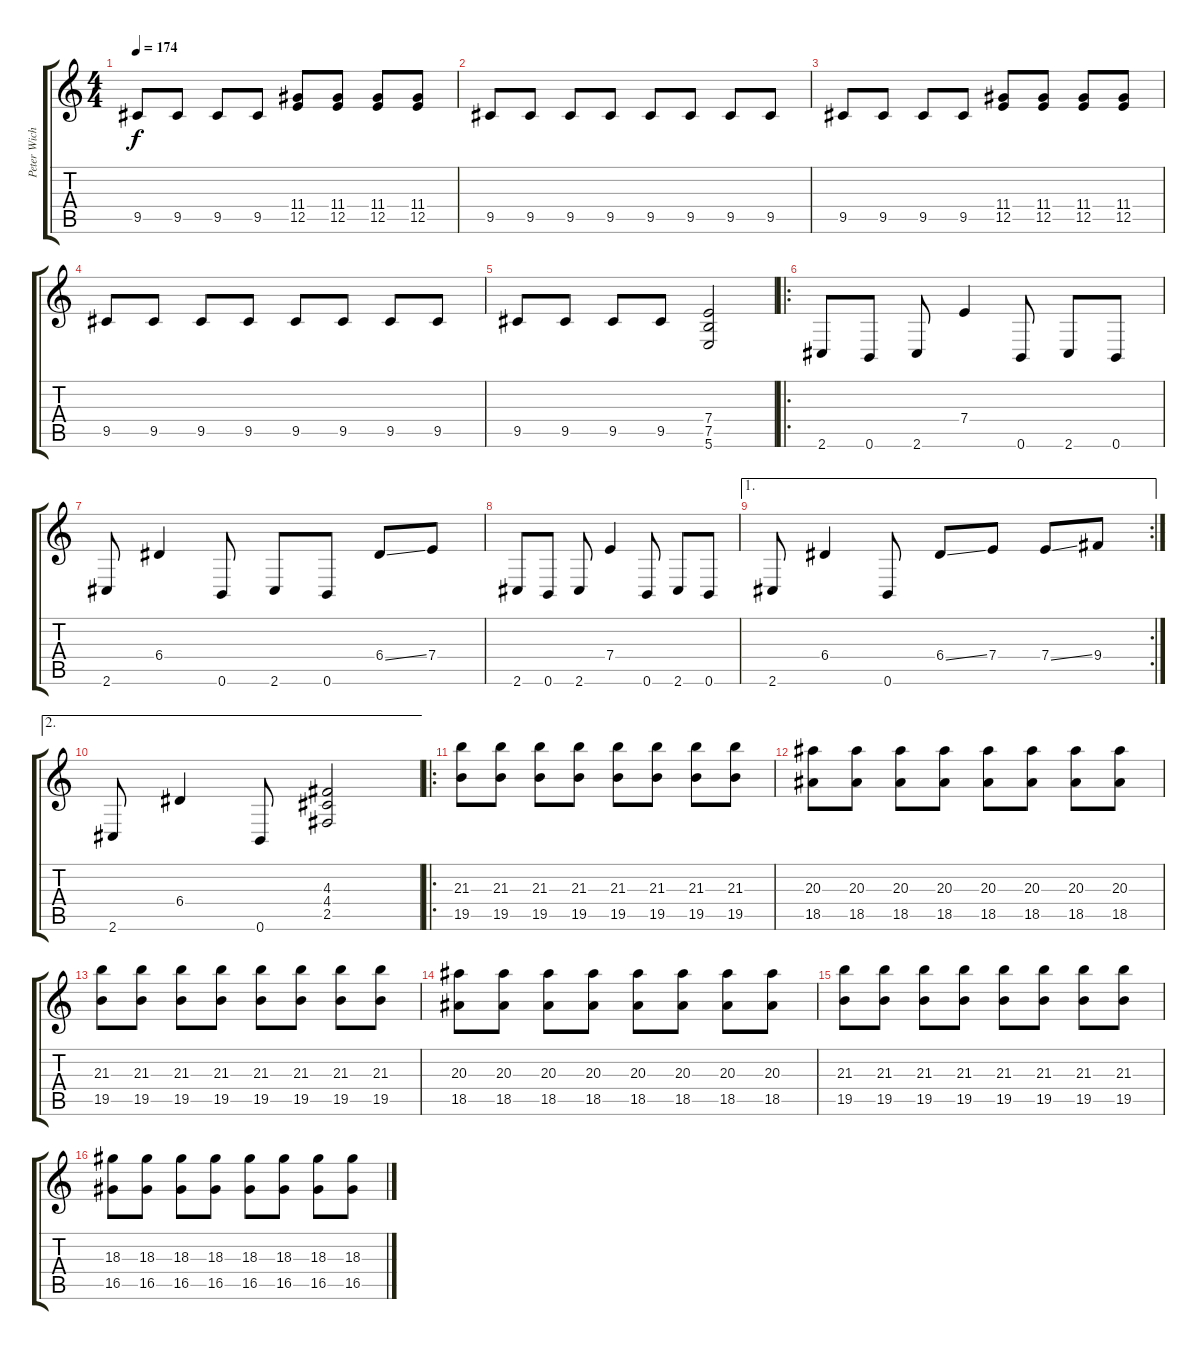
\track ("Peter Wichers" "Peter Wich") {instrument overdrivenguitar}
\staff {score tabs}
\tuning (B3 Gb3 D3 A2 E2 B1) {hide}
\ts (4 4)
\tempo 174
\clef g2
\ks c
9.5.8{dy f} 9.5.8 9.5.8 9.5.8 (11.4 12.5).8 (11.4 12.5).8 (11.4 12.5).8 (11.4 12.5).8 |
9.5.8 9.5.8 9.5.8 9.5.8 9.5.8 9.5.8 9.5.8 9.5.8 |
9.5.8 9.5.8 9.5.8 9.5.8 (11.4 12.5).8 (11.4 12.5).8 (11.4 12.5).8 (11.4 12.5).8 |
9.5.8 9.5.8 9.5.8 9.5.8 9.5.8 9.5.8 9.5.8 9.5.8 |
9.5.8 9.5.8 9.5.8 9.5.8 (7.4 7.5 5.6).2{volume 13} |
\ro
2.6.8 0.6.8 2.6.8 7.4.4 0.6.8 2.6.8 0.6.8 |
2.6.8 6.4.4 0.6.8 2.6.8 0.6.8 6.4{ss}.8 7.4.8 |
2.6.8 0.6.8 2.6.8 7.4.4 0.6.8 2.6.8 0.6.8 |
\ae 1
\rc 2
2.6.8 6.4.4 0.6.8 6.4{ss}.8 7.4.8 7.4{ss}.8 9.4.8 |
\ae 2
2.6.8 6.4.4 0.6.8 (4.3 4.4 2.5).2 |
\ro
(21.3 19.5).8 (21.3 19.5).8 (21.3 19.5).8 (21.3 19.5).8 (21.3 19.5).8 (21.3 19.5).8 (21.3 19.5).8 (21.3 19.5).8 |
(20.3 18.5).8 (20.3 18.5).8 (20.3 18.5).8 (20.3 18.5).8 (20.3 18.5).8 (20.3 18.5).8 (20.3 18.5).8 (20.3 18.5).8 |
(21.3 19.5).8 (21.3 19.5).8 (21.3 19.5).8 (21.3 19.5).8 (21.3 19.5).8 (21.3 19.5).8 (21.3 19.5).8 (21.3 19.5).8 |
(20.3 18.5).8 (20.3 18.5).8 (20.3 18.5).8 (20.3 18.5).8 (20.3 18.5).8 (20.3 18.5).8 (20.3 18.5).8 (20.3 18.5).8 |
(21.3 19.5).8 (21.3 19.5).8 (21.3 19.5).8 (21.3 19.5).8 (21.3 19.5).8 (21.3 19.5).8 (21.3 19.5).8 (21.3 19.5).8 |
(18.3 16.5).8 (18.3 16.5).8 (18.3 16.5).8 (18.3 16.5).8 (18.3 16.5).8 (18.3 16.5).8 (18.3 16.5).8 (18.3 16.5).8
